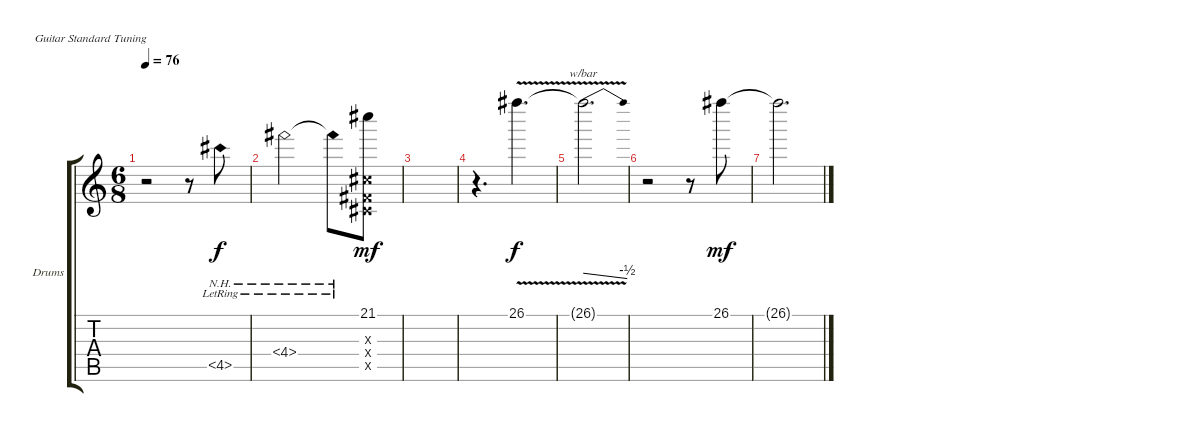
\defaultSystemsLayout 4
\bracketExtendMode groupsimilarinstruments
\firstSystemTrackNameOrientation horizontal
\otherSystemsTrackNameOrientation horizontal
\track ("Clean Ambient Sounds" "Drums") {instrument electricguitarclean}
\staff {score tabs}
\tuning (E4 B3 G3 D3 A2 E2)
\ts (6 8)
\tempo 76
\clef g2
\ks c
r.2{dy f} r.8 4.5{nh lr}.8 |
4.4{nh lr}.2 4.4{nh lr t}.8 (21.1 4.5{x} 6.3{x} 4.4{x}).8{dy mf} |
|
r.4{d} 26.1{v}.4{d dy f} |
26.1{t}.2{d tbe (dive default 0 0 58.199999999999996 -2)} |
r.2 r.8 26.1.8{dy mf} |
26.1{t}.2{d}
